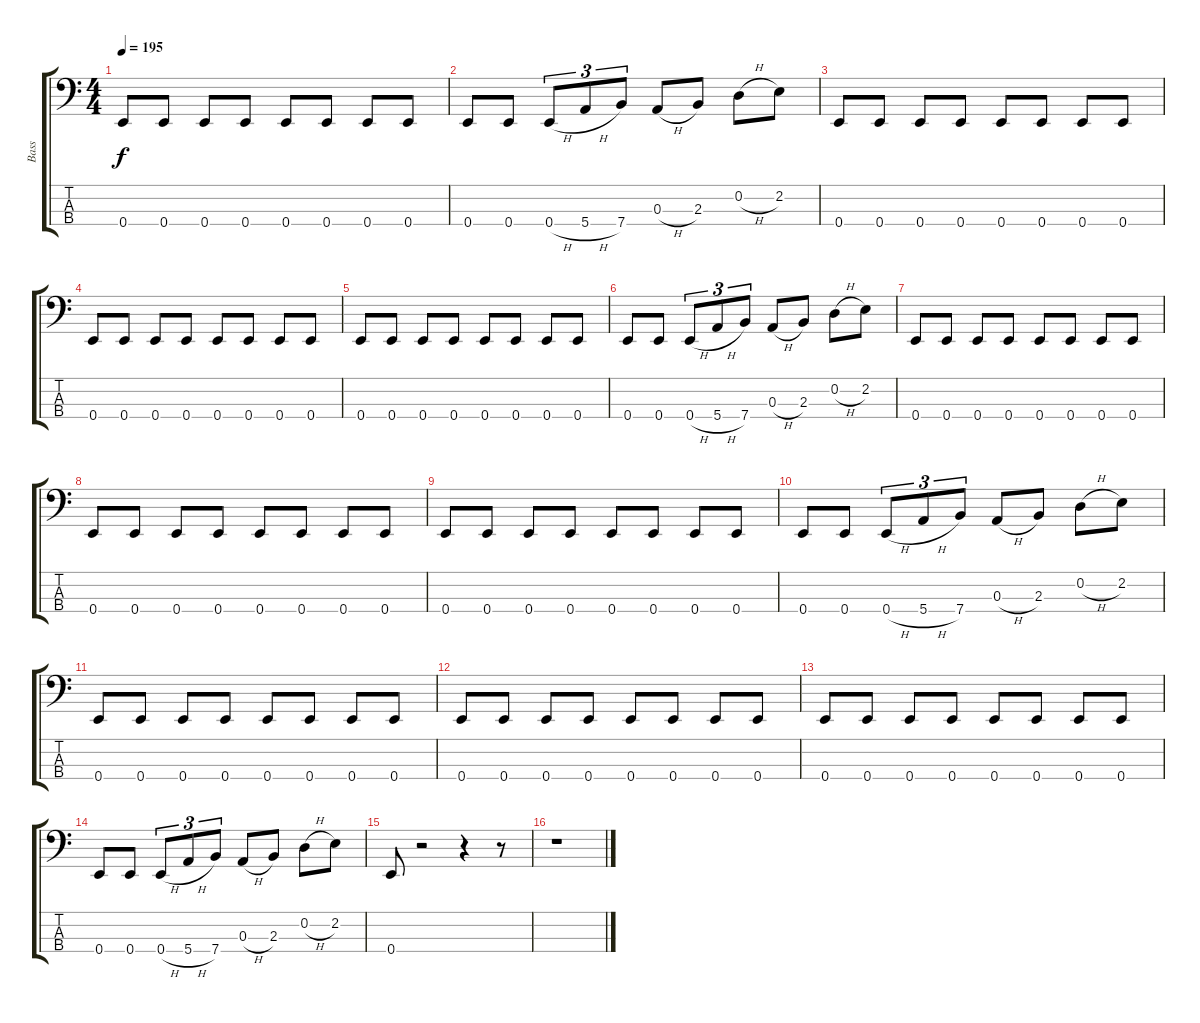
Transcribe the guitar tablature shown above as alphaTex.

\track ("Bass" "Bass") {instrument electricbassfinger}
\staff {score tabs}
\tuning (G2 D2 A1 E1) {hide}
\ts (4 4)
\tempo 195
\clef f4
\ks c
0.4.8{dy f} 0.4.8 0.4.8 0.4.8 0.4.8 0.4.8 0.4.8 0.4.8 |
0.4.8 0.4.8 0.4{h}.8{tu (3 2)} 5.4{h}.8{tu (3 2)} 7.4.8{tu (3 2)} 0.3{h}.8 2.3.8 0.2{h}.8 2.2.8 |
0.4.8 0.4.8 0.4.8 0.4.8 0.4.8 0.4.8 0.4.8 0.4.8 |
0.4.8 0.4.8 0.4.8 0.4.8 0.4.8 0.4.8 0.4.8 0.4.8 |
0.4.8 0.4.8 0.4.8 0.4.8 0.4.8 0.4.8 0.4.8 0.4.8 |
0.4.8 0.4.8 0.4{h}.8{tu (3 2)} 5.4{h}.8{tu (3 2)} 7.4.8{tu (3 2)} 0.3{h}.8 2.3.8 0.2{h}.8 2.2.8 |
0.4.8 0.4.8 0.4.8 0.4.8 0.4.8 0.4.8 0.4.8 0.4.8 |
0.4.8 0.4.8 0.4.8 0.4.8 0.4.8 0.4.8 0.4.8 0.4.8 |
0.4.8 0.4.8 0.4.8 0.4.8 0.4.8 0.4.8 0.4.8 0.4.8 |
0.4.8 0.4.8 0.4{h}.8{tu (3 2)} 5.4{h}.8{tu (3 2)} 7.4.8{tu (3 2)} 0.3{h}.8 2.3.8 0.2{h}.8 2.2.8 |
0.4.8 0.4.8 0.4.8 0.4.8 0.4.8 0.4.8 0.4.8 0.4.8 |
0.4.8 0.4.8 0.4.8 0.4.8 0.4.8 0.4.8 0.4.8 0.4.8 |
0.4.8 0.4.8 0.4.8 0.4.8 0.4.8 0.4.8 0.4.8 0.4.8 |
0.4.8 0.4.8 0.4{h}.8{tu (3 2)} 5.4{h}.8{tu (3 2)} 7.4.8{tu (3 2)} 0.3{h}.8 2.3.8 0.2{h}.8 2.2.8 |
0.4.8 r.2 r.4 r.8 |
r.1
